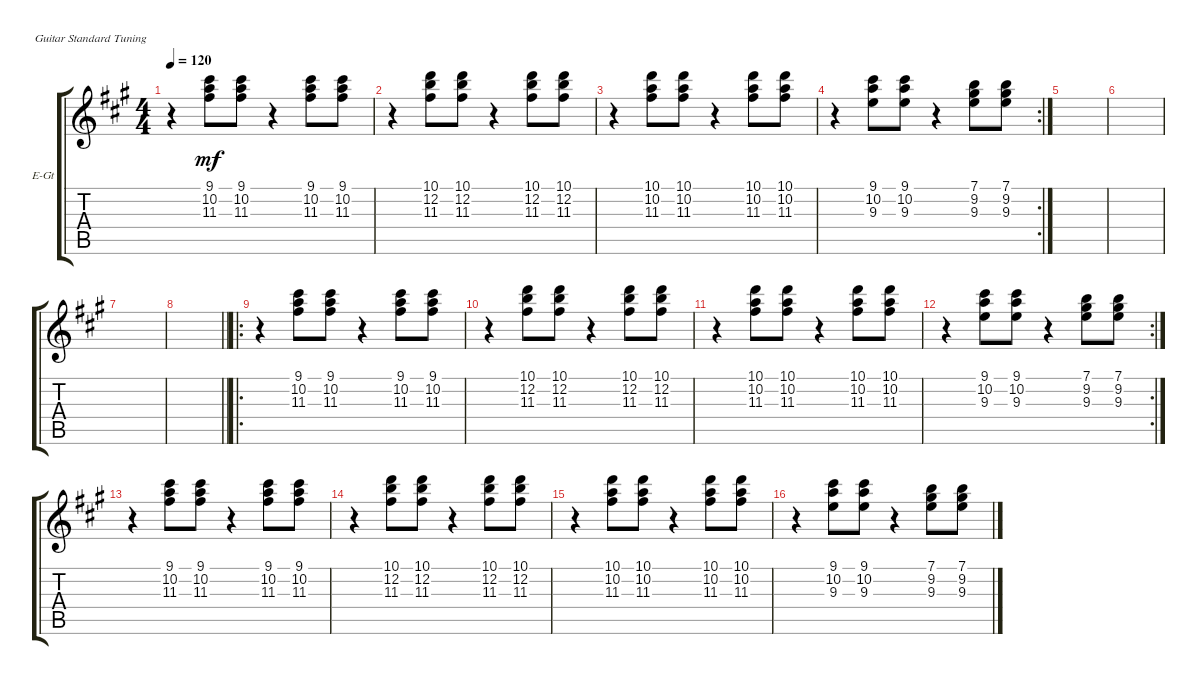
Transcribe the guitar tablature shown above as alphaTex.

\defaultSystemsLayout 4
\bracketExtendMode groupsimilarinstruments
\firstSystemTrackNameOrientation horizontal
\otherSystemsTrackNameOrientation horizontal
\track ("Electric Guitar" "E-Gt") {instrument electricguitarclean}
\staff {score tabs}
\tuning (E4 B3 G3 D3 A2 E2)
\ts (4 4)
\tempo 120
\clef g2
\ks f#minor
r.4{dy mf instrument electricguitarclean} (9.1 10.2 11.3).8 (9.1 10.2 11.3).8 r.4 (9.1 10.2 11.3).8 (9.1 10.2 11.3).8 |
r.4 (10.1 12.2 11.3).8 (10.1 12.2 11.3).8 r.4 (10.1 12.2 11.3).8 (10.1 12.2 11.3).8 |
r.4 (10.1 10.2 11.3).8 (10.1 10.2 11.3).8 r.4 (10.1 10.2 11.3).8 (10.1 10.2 11.3).8 |
\rc 2
r.4 (9.1 10.2 9.3).8 (9.1 10.2 9.3).8 r.4 (7.1 9.2 9.3).8 (7.1 9.2 9.3).8 |
|
|
|
\barLineRight lightlight
|
\ro
r.4 (9.1 10.2 11.3).8 (9.1 10.2 11.3).8 r.4 (9.1 10.2 11.3).8 (9.1 10.2 11.3).8 |
r.4 (10.1 12.2 11.3).8 (10.1 12.2 11.3).8 r.4 (10.1 12.2 11.3).8 (10.1 12.2 11.3).8 |
r.4 (10.1 10.2 11.3).8 (10.1 10.2 11.3).8 r.4 (10.1 10.2 11.3).8 (10.1 10.2 11.3).8 |
\rc 2
r.4 (9.1 10.2 9.3).8 (9.1 10.2 9.3).8 r.4 (7.1 9.2 9.3).8 (7.1 9.2 9.3).8 |
r.4 (9.1 10.2 11.3).8 (9.1 10.2 11.3).8 r.4 (9.1 10.2 11.3).8 (9.1 10.2 11.3).8 |
r.4 (10.1 12.2 11.3).8 (10.1 12.2 11.3).8 r.4 (10.1 12.2 11.3).8 (10.1 12.2 11.3).8 |
r.4 (10.1 10.2 11.3).8 (10.1 10.2 11.3).8 r.4 (10.1 10.2 11.3).8 (10.1 10.2 11.3).8 |
r.4 (9.1 10.2 9.3).8 (9.1 10.2 9.3).8 r.4 (7.1 9.2 9.3).8 (7.1 9.2 9.3).8
